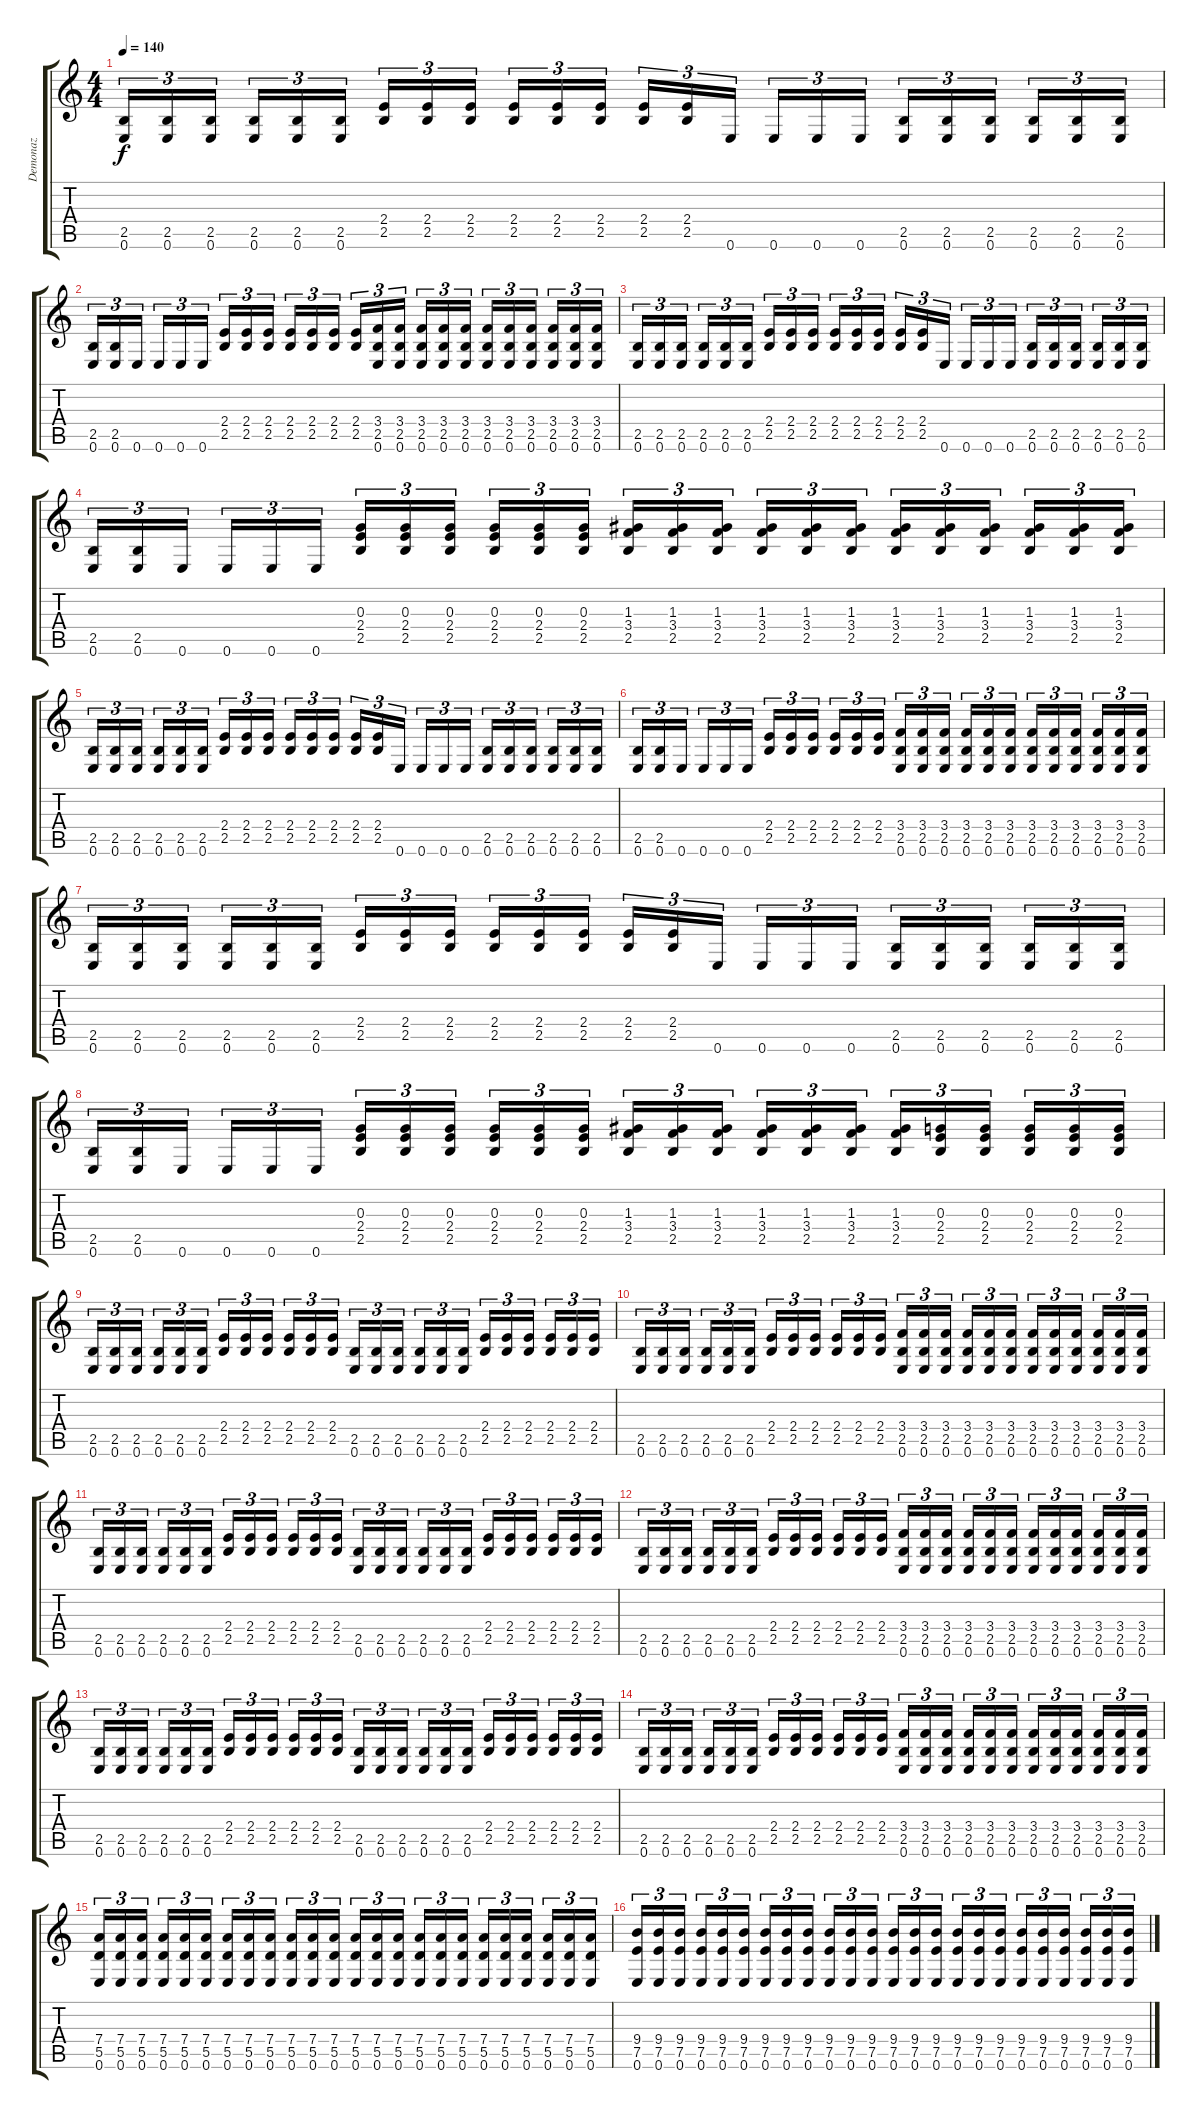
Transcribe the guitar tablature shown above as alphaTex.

\track ("Demonaz" "Demonaz") {instrument distortionguitar}
\staff {score tabs}
\tuning (E4 B3 G3 D3 A2 E2) {hide}
\ts (4 4)
\tempo 140
\clef g2
\ks c
(2.5 0.6).16{tu (3 2) dy f} (2.5 0.6).16{tu (3 2)} (2.5 0.6).16{tu (3 2) beam splitsecondary} (2.5 0.6).16{tu (3 2)} (2.5 0.6).16{tu (3 2)} (2.5 0.6).16{tu (3 2)} (2.4 2.5).16{tu (3 2)} (2.4 2.5).16{tu (3 2)} (2.4 2.5).16{tu (3 2) beam splitsecondary} (2.4 2.5).16{tu (3 2)} (2.4 2.5).16{tu (3 2)} (2.4 2.5).16{tu (3 2)} (2.4 2.5).16{tu (3 2)} (2.4 2.5).16{tu (3 2)} 0.6.16{tu (3 2) beam splitsecondary} 0.6.16{tu (3 2)} 0.6.16{tu (3 2)} 0.6.16{tu (3 2)} (2.5 0.6).16{tu (3 2)} (2.5 0.6).16{tu (3 2)} (2.5 0.6).16{tu (3 2) beam splitsecondary} (2.5 0.6).16{tu (3 2)} (2.5 0.6).16{tu (3 2)} (2.5 0.6).16{tu (3 2)} |
(2.5 0.6).16{tu (3 2)} (2.5 0.6).16{tu (3 2)} 0.6.16{tu (3 2) beam splitsecondary} 0.6.16{tu (3 2)} 0.6.16{tu (3 2)} 0.6.16{tu (3 2)} (2.4 2.5).16{tu (3 2)} (2.4 2.5).16{tu (3 2)} (2.4 2.5).16{tu (3 2) beam splitsecondary} (2.4 2.5).16{tu (3 2)} (2.4 2.5).16{tu (3 2)} (2.4 2.5).16{tu (3 2)} (2.4 2.5).16{tu (3 2)} (3.4 2.5 0.6).16{tu (3 2)} (3.4 2.5 0.6).16{tu (3 2) beam splitsecondary} (3.4 2.5 0.6).16{tu (3 2)} (3.4 2.5 0.6).16{tu (3 2)} (3.4 2.5 0.6).16{tu (3 2)} (3.4 2.5 0.6).16{tu (3 2)} (3.4 2.5 0.6).16{tu (3 2)} (3.4 2.5 0.6).16{tu (3 2) beam splitsecondary} (3.4 2.5 0.6).16{tu (3 2)} (3.4 2.5 0.6).16{tu (3 2)} (3.4 2.5 0.6).16{tu (3 2)} |
(2.5 0.6).16{tu (3 2)} (2.5 0.6).16{tu (3 2)} (2.5 0.6).16{tu (3 2) beam splitsecondary} (2.5 0.6).16{tu (3 2)} (2.5 0.6).16{tu (3 2)} (2.5 0.6).16{tu (3 2)} (2.4 2.5).16{tu (3 2)} (2.4 2.5).16{tu (3 2)} (2.4 2.5).16{tu (3 2) beam splitsecondary} (2.4 2.5).16{tu (3 2)} (2.4 2.5).16{tu (3 2)} (2.4 2.5).16{tu (3 2)} (2.4 2.5).16{tu (3 2)} (2.4 2.5).16{tu (3 2)} 0.6.16{tu (3 2) beam splitsecondary} 0.6.16{tu (3 2)} 0.6.16{tu (3 2)} 0.6.16{tu (3 2)} (2.5 0.6).16{tu (3 2)} (2.5 0.6).16{tu (3 2)} (2.5 0.6).16{tu (3 2) beam splitsecondary} (2.5 0.6).16{tu (3 2)} (2.5 0.6).16{tu (3 2)} (2.5 0.6).16{tu (3 2)} |
(2.5 0.6).16{tu (3 2)} (2.5 0.6).16{tu (3 2)} 0.6.16{tu (3 2) beam splitsecondary} 0.6.16{tu (3 2)} 0.6.16{tu (3 2)} 0.6.16{tu (3 2)} (0.3 2.4 2.5).16{tu (3 2)} (0.3 2.4 2.5).16{tu (3 2)} (0.3 2.4 2.5).16{tu (3 2) beam splitsecondary} (0.3 2.4 2.5).16{tu (3 2)} (0.3 2.4 2.5).16{tu (3 2)} (0.3 2.4 2.5).16{tu (3 2)} (1.3 3.4 2.5).16{tu (3 2)} (1.3 3.4 2.5).16{tu (3 2)} (1.3 3.4 2.5).16{tu (3 2) beam splitsecondary} (1.3 3.4 2.5).16{tu (3 2)} (1.3 3.4 2.5).16{tu (3 2)} (1.3 3.4 2.5).16{tu (3 2)} (1.3 3.4 2.5).16{tu (3 2)} (1.3 3.4 2.5).16{tu (3 2)} (1.3 3.4 2.5).16{tu (3 2) beam splitsecondary} (1.3 3.4 2.5).16{tu (3 2)} (1.3 3.4 2.5).16{tu (3 2)} (1.3 3.4 2.5).16{tu (3 2)} |
(2.5 0.6).16{tu (3 2)} (2.5 0.6).16{tu (3 2)} (2.5 0.6).16{tu (3 2) beam splitsecondary} (2.5 0.6).16{tu (3 2)} (2.5 0.6).16{tu (3 2)} (2.5 0.6).16{tu (3 2)} (2.4 2.5).16{tu (3 2)} (2.4 2.5).16{tu (3 2)} (2.4 2.5).16{tu (3 2) beam splitsecondary} (2.4 2.5).16{tu (3 2)} (2.4 2.5).16{tu (3 2)} (2.4 2.5).16{tu (3 2)} (2.4 2.5).16{tu (3 2)} (2.4 2.5).16{tu (3 2)} 0.6.16{tu (3 2) beam splitsecondary} 0.6.16{tu (3 2)} 0.6.16{tu (3 2)} 0.6.16{tu (3 2)} (2.5 0.6).16{tu (3 2)} (2.5 0.6).16{tu (3 2)} (2.5 0.6).16{tu (3 2) beam splitsecondary} (2.5 0.6).16{tu (3 2)} (2.5 0.6).16{tu (3 2)} (2.5 0.6).16{tu (3 2)} |
(2.5 0.6).16{tu (3 2)} (2.5 0.6).16{tu (3 2)} 0.6.16{tu (3 2) beam splitsecondary} 0.6.16{tu (3 2)} 0.6.16{tu (3 2)} 0.6.16{tu (3 2)} (2.4 2.5).16{tu (3 2)} (2.4 2.5).16{tu (3 2)} (2.4 2.5).16{tu (3 2) beam splitsecondary} (2.4 2.5).16{tu (3 2)} (2.4 2.5).16{tu (3 2)} (2.4 2.5).16{tu (3 2)} (3.4 2.5 0.6).16{tu (3 2)} (3.4 2.5 0.6).16{tu (3 2)} (3.4 2.5 0.6).16{tu (3 2) beam splitsecondary} (3.4 2.5 0.6).16{tu (3 2)} (3.4 2.5 0.6).16{tu (3 2)} (3.4 2.5 0.6).16{tu (3 2)} (3.4 2.5 0.6).16{tu (3 2)} (3.4 2.5 0.6).16{tu (3 2)} (3.4 2.5 0.6).16{tu (3 2) beam splitsecondary} (3.4 2.5 0.6).16{tu (3 2)} (3.4 2.5 0.6).16{tu (3 2)} (3.4 2.5 0.6).16{tu (3 2)} |
(2.5 0.6).16{tu (3 2)} (2.5 0.6).16{tu (3 2)} (2.5 0.6).16{tu (3 2) beam splitsecondary} (2.5 0.6).16{tu (3 2)} (2.5 0.6).16{tu (3 2)} (2.5 0.6).16{tu (3 2)} (2.4 2.5).16{tu (3 2)} (2.4 2.5).16{tu (3 2)} (2.4 2.5).16{tu (3 2) beam splitsecondary} (2.4 2.5).16{tu (3 2)} (2.4 2.5).16{tu (3 2)} (2.4 2.5).16{tu (3 2)} (2.4 2.5).16{tu (3 2)} (2.4 2.5).16{tu (3 2)} 0.6.16{tu (3 2) beam splitsecondary} 0.6.16{tu (3 2)} 0.6.16{tu (3 2)} 0.6.16{tu (3 2)} (2.5 0.6).16{tu (3 2)} (2.5 0.6).16{tu (3 2)} (2.5 0.6).16{tu (3 2) beam splitsecondary} (2.5 0.6).16{tu (3 2)} (2.5 0.6).16{tu (3 2)} (2.5 0.6).16{tu (3 2)} |
(2.5 0.6).16{tu (3 2)} (2.5 0.6).16{tu (3 2)} 0.6.16{tu (3 2) beam splitsecondary} 0.6.16{tu (3 2)} 0.6.16{tu (3 2)} 0.6.16{tu (3 2)} (0.3 2.4 2.5).16{tu (3 2)} (0.3 2.4 2.5).16{tu (3 2)} (0.3 2.4 2.5).16{tu (3 2) beam splitsecondary} (0.3 2.4 2.5).16{tu (3 2)} (0.3 2.4 2.5).16{tu (3 2)} (0.3 2.4 2.5).16{tu (3 2)} (1.3 3.4 2.5).16{tu (3 2)} (1.3 3.4 2.5).16{tu (3 2)} (1.3 3.4 2.5).16{tu (3 2) beam splitsecondary} (1.3 3.4 2.5).16{tu (3 2)} (1.3 3.4 2.5).16{tu (3 2)} (1.3 3.4 2.5).16{tu (3 2)} (1.3 3.4 2.5).16{tu (3 2)} (0.3 2.4 2.5).16{tu (3 2)} (0.3 2.4 2.5).16{tu (3 2) beam splitsecondary} (0.3 2.4 2.5).16{tu (3 2)} (0.3 2.4 2.5).16{tu (3 2)} (0.3 2.4 2.5).16{tu (3 2)} |
(2.5 0.6).16{tu (3 2)} (2.5 0.6).16{tu (3 2)} (2.5 0.6).16{tu (3 2) beam splitsecondary} (2.5 0.6).16{tu (3 2)} (2.5 0.6).16{tu (3 2)} (2.5 0.6).16{tu (3 2)} (2.4 2.5).16{tu (3 2)} (2.4 2.5).16{tu (3 2)} (2.4 2.5).16{tu (3 2) beam splitsecondary} (2.4 2.5).16{tu (3 2)} (2.4 2.5).16{tu (3 2)} (2.4 2.5).16{tu (3 2)} (2.5 0.6).16{tu (3 2)} (2.5 0.6).16{tu (3 2)} (2.5 0.6).16{tu (3 2) beam splitsecondary} (2.5 0.6).16{tu (3 2)} (2.5 0.6).16{tu (3 2)} (2.5 0.6).16{tu (3 2)} (2.4 2.5).16{tu (3 2)} (2.4 2.5).16{tu (3 2)} (2.4 2.5).16{tu (3 2) beam splitsecondary} (2.4 2.5).16{tu (3 2)} (2.4 2.5).16{tu (3 2)} (2.4 2.5).16{tu (3 2)} |
(2.5 0.6).16{tu (3 2)} (2.5 0.6).16{tu (3 2)} (2.5 0.6).16{tu (3 2) beam splitsecondary} (2.5 0.6).16{tu (3 2)} (2.5 0.6).16{tu (3 2)} (2.5 0.6).16{tu (3 2)} (2.4 2.5).16{tu (3 2)} (2.4 2.5).16{tu (3 2)} (2.4 2.5).16{tu (3 2) beam splitsecondary} (2.4 2.5).16{tu (3 2)} (2.4 2.5).16{tu (3 2)} (2.4 2.5).16{tu (3 2)} (3.4 2.5 0.6).16{tu (3 2)} (3.4 2.5 0.6).16{tu (3 2)} (3.4 2.5 0.6).16{tu (3 2) beam splitsecondary} (3.4 2.5 0.6).16{tu (3 2)} (3.4 2.5 0.6).16{tu (3 2)} (3.4 2.5 0.6).16{tu (3 2)} (3.4 2.5 0.6).16{tu (3 2)} (3.4 2.5 0.6).16{tu (3 2)} (3.4 2.5 0.6).16{tu (3 2) beam splitsecondary} (3.4 2.5 0.6).16{tu (3 2)} (3.4 2.5 0.6).16{tu (3 2)} (3.4 2.5 0.6).16{tu (3 2)} |
(2.5 0.6).16{tu (3 2)} (2.5 0.6).16{tu (3 2)} (2.5 0.6).16{tu (3 2) beam splitsecondary} (2.5 0.6).16{tu (3 2)} (2.5 0.6).16{tu (3 2)} (2.5 0.6).16{tu (3 2)} (2.4 2.5).16{tu (3 2)} (2.4 2.5).16{tu (3 2)} (2.4 2.5).16{tu (3 2) beam splitsecondary} (2.4 2.5).16{tu (3 2)} (2.4 2.5).16{tu (3 2)} (2.4 2.5).16{tu (3 2)} (2.5 0.6).16{tu (3 2)} (2.5 0.6).16{tu (3 2)} (2.5 0.6).16{tu (3 2) beam splitsecondary} (2.5 0.6).16{tu (3 2)} (2.5 0.6).16{tu (3 2)} (2.5 0.6).16{tu (3 2)} (2.4 2.5).16{tu (3 2)} (2.4 2.5).16{tu (3 2)} (2.4 2.5).16{tu (3 2) beam splitsecondary} (2.4 2.5).16{tu (3 2)} (2.4 2.5).16{tu (3 2)} (2.4 2.5).16{tu (3 2)} |
(2.5 0.6).16{tu (3 2)} (2.5 0.6).16{tu (3 2)} (2.5 0.6).16{tu (3 2) beam splitsecondary} (2.5 0.6).16{tu (3 2)} (2.5 0.6).16{tu (3 2)} (2.5 0.6).16{tu (3 2)} (2.4 2.5).16{tu (3 2)} (2.4 2.5).16{tu (3 2)} (2.4 2.5).16{tu (3 2) beam splitsecondary} (2.4 2.5).16{tu (3 2)} (2.4 2.5).16{tu (3 2)} (2.4 2.5).16{tu (3 2)} (3.4 2.5 0.6).16{tu (3 2)} (3.4 2.5 0.6).16{tu (3 2)} (3.4 2.5 0.6).16{tu (3 2) beam splitsecondary} (3.4 2.5 0.6).16{tu (3 2)} (3.4 2.5 0.6).16{tu (3 2)} (3.4 2.5 0.6).16{tu (3 2)} (3.4 2.5 0.6).16{tu (3 2)} (3.4 2.5 0.6).16{tu (3 2)} (3.4 2.5 0.6).16{tu (3 2) beam splitsecondary} (3.4 2.5 0.6).16{tu (3 2)} (3.4 2.5 0.6).16{tu (3 2)} (3.4 2.5 0.6).16{tu (3 2)} |
(2.5 0.6).16{tu (3 2)} (2.5 0.6).16{tu (3 2)} (2.5 0.6).16{tu (3 2) beam splitsecondary} (2.5 0.6).16{tu (3 2)} (2.5 0.6).16{tu (3 2)} (2.5 0.6).16{tu (3 2)} (2.4 2.5).16{tu (3 2)} (2.4 2.5).16{tu (3 2)} (2.4 2.5).16{tu (3 2) beam splitsecondary} (2.4 2.5).16{tu (3 2)} (2.4 2.5).16{tu (3 2)} (2.4 2.5).16{tu (3 2)} (2.5 0.6).16{tu (3 2)} (2.5 0.6).16{tu (3 2)} (2.5 0.6).16{tu (3 2) beam splitsecondary} (2.5 0.6).16{tu (3 2)} (2.5 0.6).16{tu (3 2)} (2.5 0.6).16{tu (3 2)} (2.4 2.5).16{tu (3 2)} (2.4 2.5).16{tu (3 2)} (2.4 2.5).16{tu (3 2) beam splitsecondary} (2.4 2.5).16{tu (3 2)} (2.4 2.5).16{tu (3 2)} (2.4 2.5).16{tu (3 2)} |
(2.5 0.6).16{tu (3 2)} (2.5 0.6).16{tu (3 2)} (2.5 0.6).16{tu (3 2) beam splitsecondary} (2.5 0.6).16{tu (3 2)} (2.5 0.6).16{tu (3 2)} (2.5 0.6).16{tu (3 2)} (2.4 2.5).16{tu (3 2)} (2.4 2.5).16{tu (3 2)} (2.4 2.5).16{tu (3 2) beam splitsecondary} (2.4 2.5).16{tu (3 2)} (2.4 2.5).16{tu (3 2)} (2.4 2.5).16{tu (3 2)} (3.4 2.5 0.6).16{tu (3 2)} (3.4 2.5 0.6).16{tu (3 2)} (3.4 2.5 0.6).16{tu (3 2) beam splitsecondary} (3.4 2.5 0.6).16{tu (3 2)} (3.4 2.5 0.6).16{tu (3 2)} (3.4 2.5 0.6).16{tu (3 2)} (3.4 2.5 0.6).16{tu (3 2)} (3.4 2.5 0.6).16{tu (3 2)} (3.4 2.5 0.6).16{tu (3 2) beam splitsecondary} (3.4 2.5 0.6).16{tu (3 2)} (3.4 2.5 0.6).16{tu (3 2)} (3.4 2.5 0.6).16{tu (3 2)} |
(7.4 5.5 0.6).16{tu (3 2)} (7.4 5.5 0.6).16{tu (3 2)} (7.4 5.5 0.6).16{tu (3 2) beam splitsecondary} (7.4 5.5 0.6).16{tu (3 2)} (7.4 5.5 0.6).16{tu (3 2)} (7.4 5.5 0.6).16{tu (3 2)} (7.4 5.5 0.6).16{tu (3 2)} (7.4 5.5 0.6).16{tu (3 2)} (7.4 5.5 0.6).16{tu (3 2) beam splitsecondary} (7.4 5.5 0.6).16{tu (3 2)} (7.4 5.5 0.6).16{tu (3 2)} (7.4 5.5 0.6).16{tu (3 2)} (7.4 5.5 0.6).16{tu (3 2)} (7.4 5.5 0.6).16{tu (3 2)} (7.4 5.5 0.6).16{tu (3 2) beam splitsecondary} (7.4 5.5 0.6).16{tu (3 2)} (7.4 5.5 0.6).16{tu (3 2)} (7.4 5.5 0.6).16{tu (3 2)} (7.4 5.5 0.6).16{tu (3 2)} (7.4 5.5 0.6).16{tu (3 2)} (7.4 5.5 0.6).16{tu (3 2) beam splitsecondary} (7.4 5.5 0.6).16{tu (3 2)} (7.4 5.5 0.6).16{tu (3 2)} (7.4 5.5 0.6).16{tu (3 2)} |
(9.4 7.5 0.6).16{tu (3 2)} (9.4 7.5 0.6).16{tu (3 2)} (9.4 7.5 0.6).16{tu (3 2) beam splitsecondary} (9.4 7.5 0.6).16{tu (3 2)} (9.4 7.5 0.6).16{tu (3 2)} (9.4 7.5 0.6).16{tu (3 2)} (9.4 7.5 0.6).16{tu (3 2)} (9.4 7.5 0.6).16{tu (3 2)} (9.4 7.5 0.6).16{tu (3 2) beam splitsecondary} (9.4 7.5 0.6).16{tu (3 2)} (9.4 7.5 0.6).16{tu (3 2)} (9.4 7.5 0.6).16{tu (3 2)} (9.4 7.5 0.6).16{tu (3 2)} (9.4 7.5 0.6).16{tu (3 2)} (9.4 7.5 0.6).16{tu (3 2) beam splitsecondary} (9.4 7.5 0.6).16{tu (3 2)} (9.4 7.5 0.6).16{tu (3 2)} (9.4 7.5 0.6).16{tu (3 2)} (9.4 7.5 0.6).16{tu (3 2)} (9.4 7.5 0.6).16{tu (3 2)} (9.4 7.5 0.6).16{tu (3 2) beam splitsecondary} (9.4 7.5 0.6).16{tu (3 2)} (9.4 7.5 0.6).16{tu (3 2)} (9.4 7.5 0.6).16{tu (3 2)}
